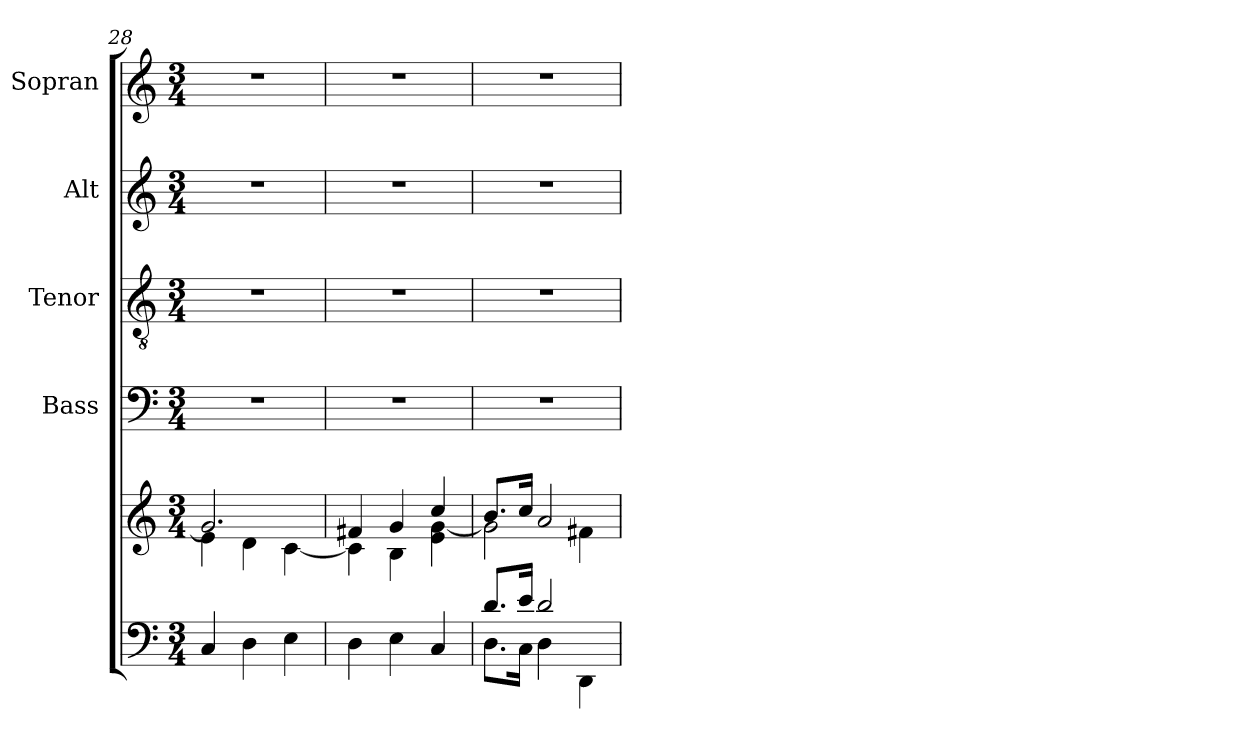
**kern	**kern	**kern	**kern	**kern	**kern
*part5	*part5	*part4	*part3	*part2	*part1
*staff6	*staff5	*staff4	*staff3	*staff2	*staff1
*	*	*I"Bass	*I"Tenor	*I"Alt	*I"Sopran
*	*	*I'B.	*I'T.	*I'A.	*I'S.
*clefF4	*clefG2	*clefF4	*clefGv2	*clefG2	*clefG2
*k[]	*k[]	*k[]	*k[]	*k[]	*k[]
*C:	*C:	*C:	*C:	*C:	*C:
*M3/4	*M3/4	*M3/4	*M3/4	*M3/4	*M3/4
=28	=28	=28	=28	=28	=28
*	*^	*	*	*	*
4C/	2.g/]	4e\	2.r	2.r	2.r	2.r
4D\	.	4d\	.	.	.	.
4E\	.	[<4c\	.	.	.	.
=29	=29	=29	=29	=29	=29	=29
4D\	4f#X/	4c\]	2.r	2.r	2.r	2.r
4E\	4g/	4B\	.	.	.	.
4C/	4cc/	4e\ [<4g\	.	.	.	.
=30	=30	=30	=30	=30	=30	=30
*^	*	*	*	*	*	*
8.d/L	8.D\L	8.b/L	2g\]	2.r	2.r	2.r	2.r
16e/Jk	16C\Jk	16cc/Jk	.	.	.	.	.
2d/	4D\	2a/	.	.	.	.	.
.	4DD\	.	4f#X\	.	.	.	.
*v	*v	*	*	*	*	*	*
*	*v	*v	*	*	*	*
=	=	=	=	=	=
*-	*-	*-	*-	*-	*-
